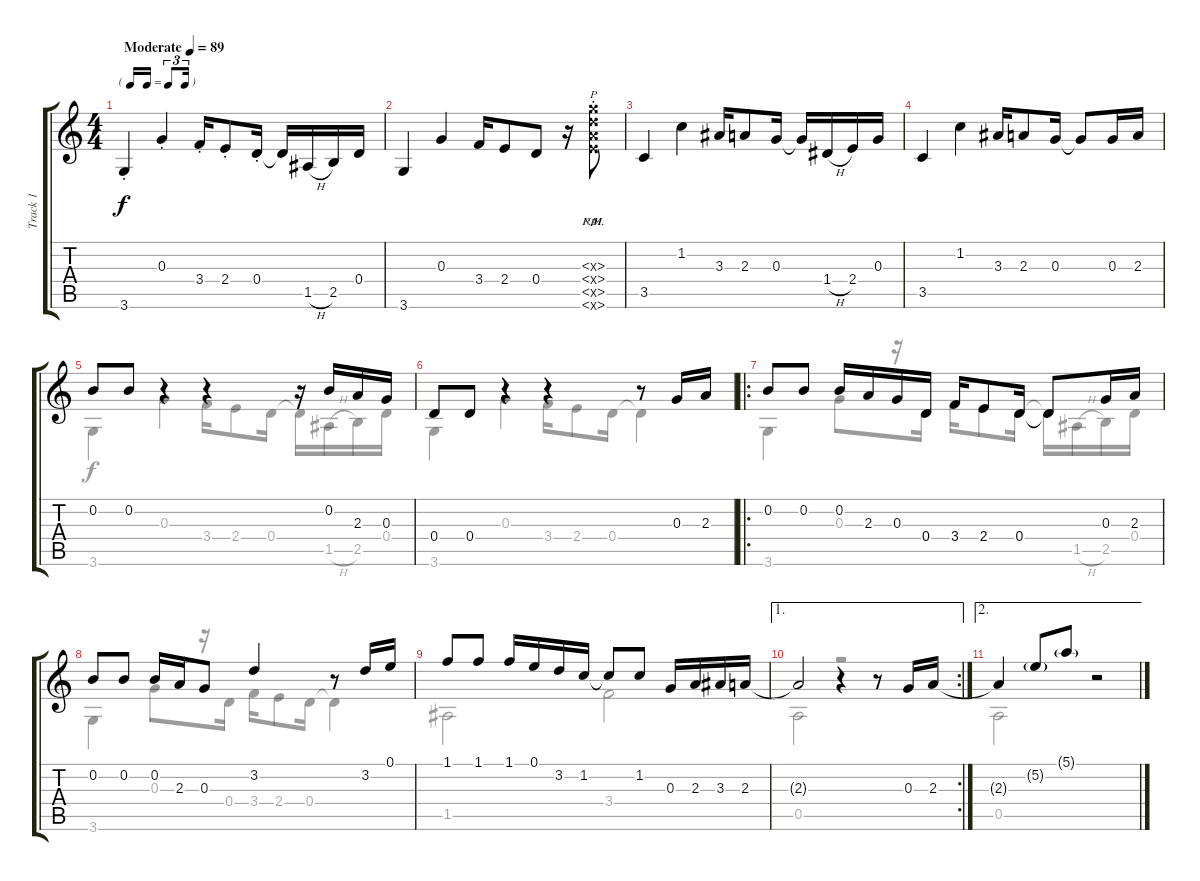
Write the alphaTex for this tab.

\track ("Track 1" "Track 1") {instrument electricguitarclean}
\staff {score tabs}
\tuning (E4 B3 G3 D3 A2 E2) {hide}
\voice
\ts (4 4)
\tf triplet16th
\tempo (89 "Moderate")
\clef g2
\ks c
3.6{st}.4{dy f instrument electricguitarclean} 0.3{st}.4 3.4{st}.16 2.4{st}.8 0.4{st}.16 0.4{t}.16 1.5{h}.16 2.5.16 0.4.16 |
3.6.4 0.3.4 3.4.16 2.4.8 0.4.8 r.16 (0.3{nh pm x} 0.4{nh pm x} 0.5{nh st x} 0.6{nh pm x}).8{p} |
3.5.4 1.2.4 3.3.16 2.3.8 0.3.16 0.3{t}.16 1.4{h}.16 2.4.16 0.3.16 |
3.5.4 1.2.4 3.3.16 2.3.8 0.3.16 0.3{t}.8 0.3.16 2.3.16 |
0.2.8 0.2.8 r.4 r.4 r.16 0.2.16 2.3.16 0.3.16 |
0.4.8 0.4.8 r.4 r.4 r.8 0.3.16 2.3.16 |
\ro
0.2.8 0.2.8 0.2.16 2.3.16 0.3.16 0.4.16 3.4.16 2.4.8 0.4.16 0.4{t}.8 0.3.16 2.3.16 |
0.2.8 0.2.8 0.2.16 2.3.16 0.3.8 3.2.4 r.8 3.2.16 0.1.16 |
1.1.8 1.1.8 1.1.16 0.1.16 3.2.16 1.2.16 1.2{t}.8 1.2.8 0.3.16 2.3.16 3.3.16 2.3.16 |
\ae 1
\rc 2
2.3{t}.2 r.4 r.8 0.3.16 2.3.16 |
\ae 2
2.3{t}.4 5.2{g}.8 5.1{g}.8 r.2
\voice
\clef g2
\ottava regular
\simile none
\ks c
|
|
|
|
3.6.4 0.3.4 3.4.16 2.4.8 0.4.16 0.4{t}.16 1.5{h}.16 2.5.16 0.4.16 |
3.6.4 0.3.4 3.4.16 2.4.8 0.4.16 0.4{t}.4 |
3.6.4 0.3{st}.8 r.16 0.4.16 3.4.16 2.4.8 0.4.16 0.4{t}.16 1.5{h}.16 2.5.16 0.4.16 |
3.6.4 0.3{st}.8 r.16 0.4.16 3.4.16 2.4.8 0.4.16 0.4{t}.4 |
1.5.2 3.4.2 |
0.5.2 r.2 |
0.5.2 r.2
